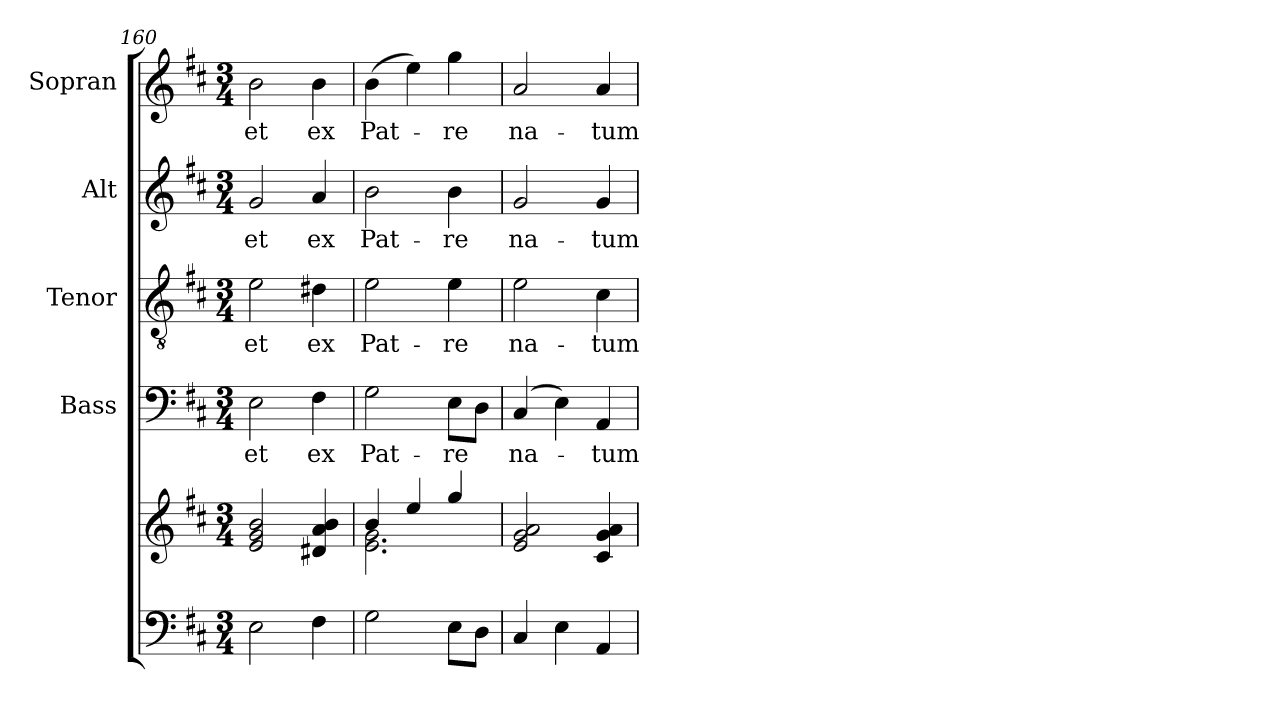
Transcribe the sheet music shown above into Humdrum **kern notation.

**kern	**kern	**kern	**text	**kern	**text	**kern	**text	**kern	**text
*part5	*part5	*part4	*part4	*part3	*part3	*part2	*part2	*part1	*part1
*staff6	*staff5	*staff4	*staff4	*staff3	*staff3	*staff2	*staff2	*staff1	*staff1
*	*	*I"Bass	*	*I"Tenor	*	*I"Alt	*	*I"Sopran	*
*	*	*I'B.	*	*I'T.	*	*I'A.	*	*I'S.	*
!!LO:LB:g=z
*clefF4	*clefG2	*clefF4	*	*clefGv2	*	*clefG2	*	*clefG2	*
*k[f#c#]	*k[f#c#]	*k[f#c#]	*	*k[f#c#]	*	*k[f#c#]	*	*k[f#c#]	*
*D:	*D:	*D:	*	*D:	*	*D:	*	*D:	*
*M3/4	*M3/4	*M3/4	*	*M3/4	*	*M3/4	*	*M3/4	*
=160	=160	=160	=160	=160	=160	=160	=160	=160	=160
!	!	!	!LO:LY:b	!	!LO:LY:b	!	!LO:LY:b	!	!LO:LY:b
2E\	2e/ 2g/ 2b/	2E\	et	2e\	et	2g/	et	2b\	et
!	!	!	!LO:LY:b	!	!LO:LY:b	!	!LO:LY:b	!	!LO:LY:b
4F#\	4d#X/ 4a/ 4b/	4F#\	ex	4d#X\	ex	4a/	ex	4b\	ex
=161	=161	=161	=161	=161	=161	=161	=161	=161	=161
*	*^	*	*	*	*	*	*	*	*
!	!	!	!	!LO:LY:b	!	!LO:LY:b	!	!LO:LY:b	!	!LO:LY:b
2G\	4b/	2.e\ 2.g\	2G\	Pat-	2e\	Pat-	2b\	Pat-	(>4b\	Pat-
.	4ee/	.	.	.	.	.	.	.	4ee\)	.
!	!	!	!	!LO:LY:b	!	!LO:LY:b	!	!LO:LY:b	!	!LO:LY:b
8E\L	4gg/	.	8E\L	-re	4e\	-re	4b\	-re	4gg\	-re
8D\J	.	.	8D\J	.	.	.	.	.	.	.
*	*v	*v	*	*	*	*	*	*	*	*
=162	=162	=162	=162	=162	=162	=162	=162	=162	=162
!	!	!	!LO:LY:b	!	!LO:LY:b	!	!LO:LY:b	!	!LO:LY:b
4C#/	2e/ 2g/ 2a/	(4C#/	na-	2e\	na-	2g/	na-	2a/	na-
4E\	.	4E\)	.	.	.	.	.	.	.
!	!	!	!LO:LY:b	!	!LO:LY:b	!	!LO:LY:b	!	!LO:LY:b
4AA/	4c#/ 4g/ 4a/	4AA/	-tum	4c#\	-tum	4g/	-tum	4a/	-tum
=	=	=	=	=	=	=	=	=	=
*-	*-	*-	*-	*-	*-	*-	*-	*-	*-
